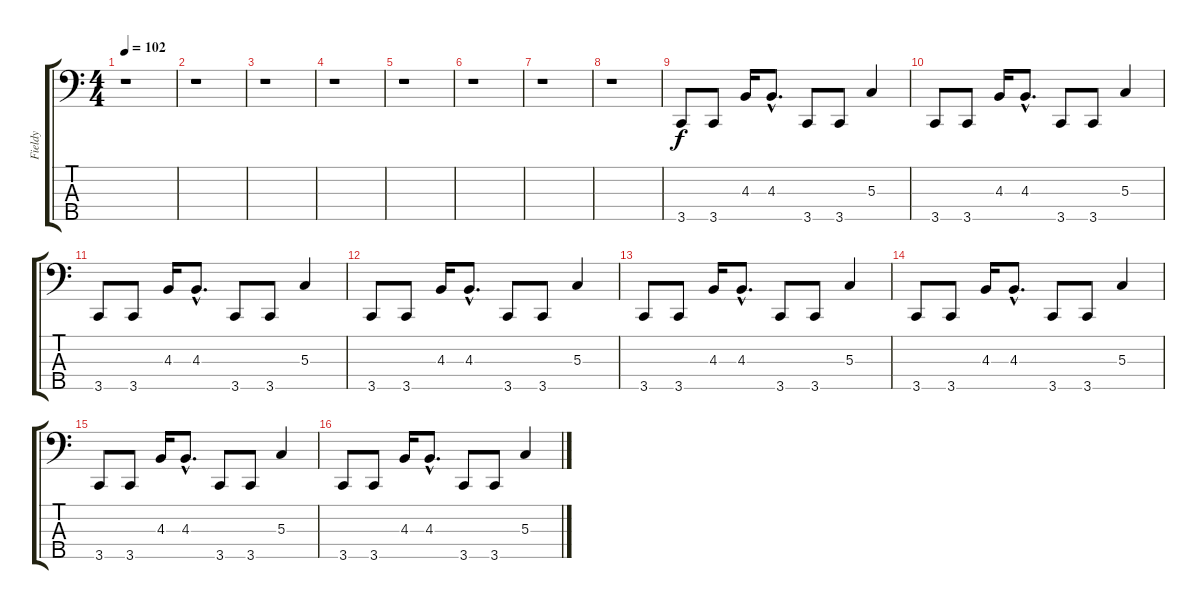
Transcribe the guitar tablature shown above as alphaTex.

\track ("Fieldy" "Fieldy") {instrument slapbass1}
\staff {score tabs}
\tuning (F2 C2 G1 D1 A0) {hide}
\ts (4 4)
\tempo 102
\clef f4
\ks c
r.1{dy f} |
r.1 |
r.1 |
r.1 |
r.1 |
r.1 |
r.1 |
r.1 |
3.5.8 3.5.8 4.3.16 4.3{hac}.8{d} 3.5.8 3.5.8 5.3.4 |
3.5.8 3.5.8 4.3.16 4.3{hac}.8{d} 3.5.8 3.5.8 5.3.4 |
3.5.8 3.5.8 4.3.16 4.3{hac}.8{d} 3.5.8 3.5.8 5.3.4 |
3.5.8 3.5.8 4.3.16 4.3{hac}.8{d} 3.5.8 3.5.8 5.3.4 |
3.5.8 3.5.8 4.3.16 4.3{hac}.8{d} 3.5.8 3.5.8 5.3.4 |
3.5.8 3.5.8 4.3.16 4.3{hac}.8{d} 3.5.8 3.5.8 5.3.4 |
3.5.8 3.5.8 4.3.16 4.3{hac}.8{d} 3.5.8 3.5.8 5.3.4 |
3.5.8 3.5.8 4.3.16 4.3{hac}.8{d} 3.5.8 3.5.8 5.3.4
